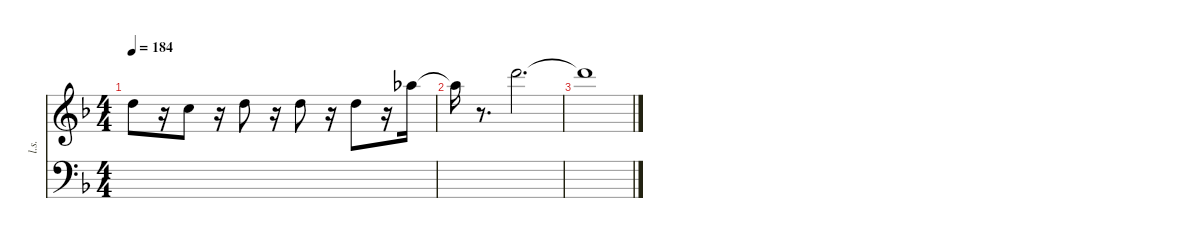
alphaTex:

\defaultSystemsLayout 4
\hideDynamics
\bracketExtendMode nobrackets
\otherSystemsTrackNameOrientation horizontal
\track ("Lead Synthesizer" "l.s.") {instrument lead7fifths}
\staff {score}
\tuning (E4 B3 G3 D3 A2 E2)
\ts (4 4)
\tempo 184
\clef g2
\ks dminor
10.1{acc forcenatural}.8{dy ff beam Down} r.16{beam Down} 8.1{acc forcenatural}.8{beam Down} r.16{beam Down} 10.1{acc forcenatural}.8{beam Down} r.16{beam Down} 10.1{acc forcenatural}.8{beam Down} r.16{beam Down} 10.1{acc forcenatural}.8{beam Down} r.16{beam Down} 16.1{acc b}.16{beam Down} |
16.1{t acc b}.16{beam Down} r.8{d beam Down} 22.1{acc forcenatural}.2{d beam Down} |
22.1{t acc forcenatural}.1{beam Down}
\staff {score}
\tuning (G2 D2 A1 E1 B0)
\clef f4
\ottava regular
\simile none
\ks dminor
|
|
